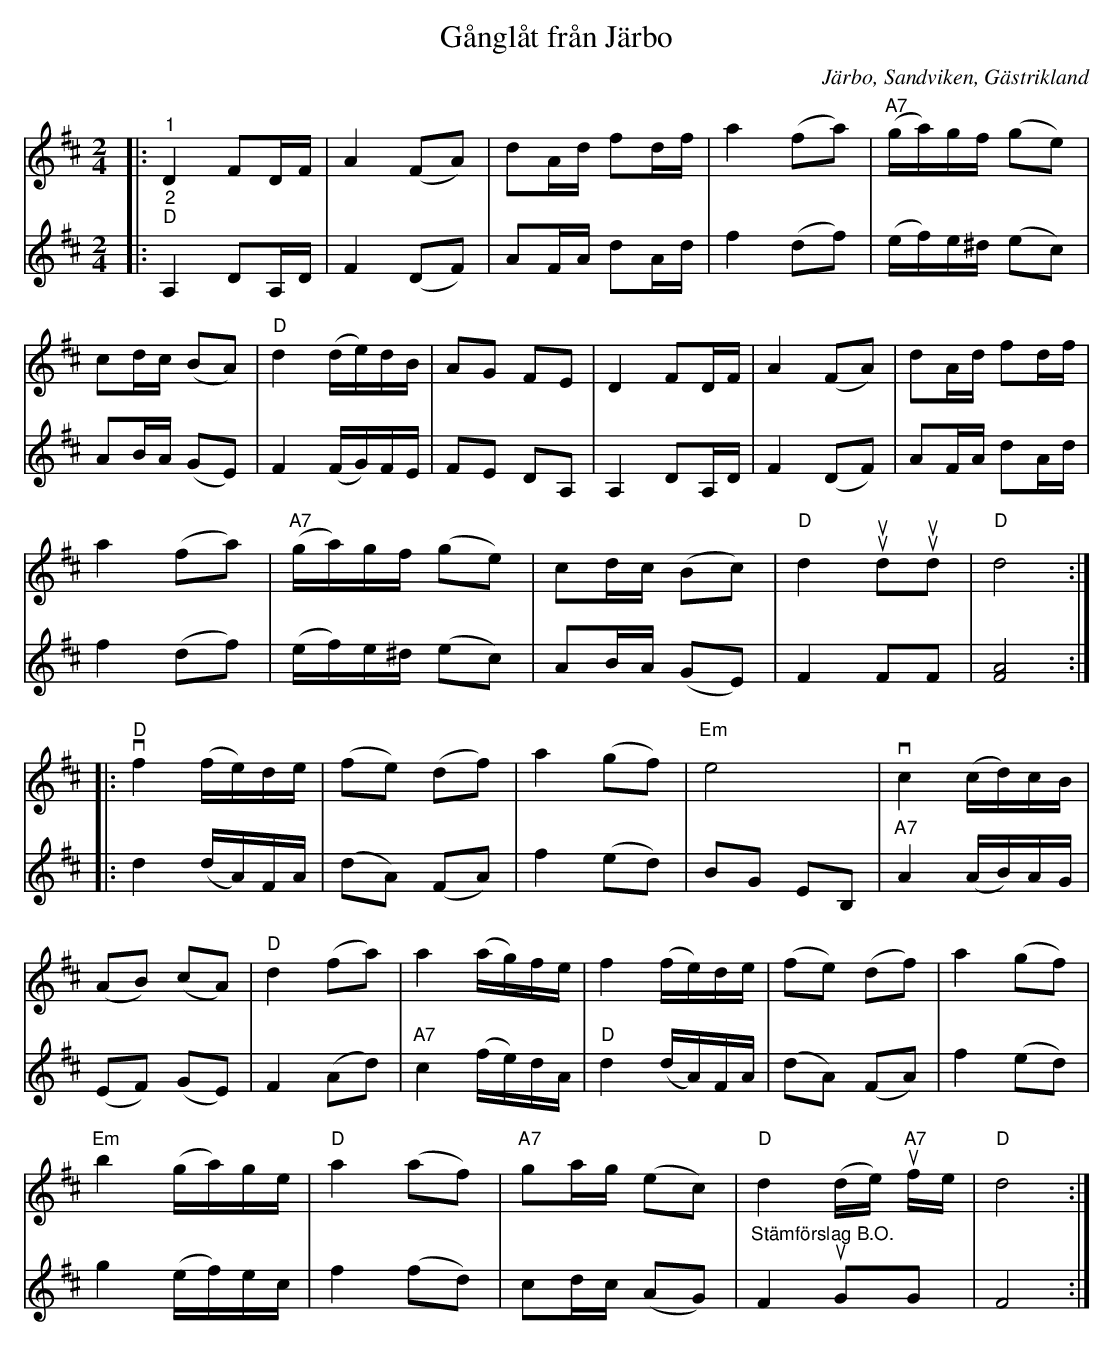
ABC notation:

X:1
T:Gånglåt från Järbo
O:Järbo, Sandviken, Gästrikland
L:1/8
M:2/4
K:D
V:1
|:"^1" D2 FD/F/ | A2 (FA) | dA/d/ fd/f/ | a2 (fa) |"A7" (g/a/)g/f/ (ge) |
cd/c/ (BA) | "D" d2 (d/e/)d/B/ | AG FE | D2 FD/F/ | A2 (FA) | dA/d/ fd/f/ |
a2 (fa) |"A7" (g/a/)g/f/ (ge) | cd/c/ (Bc) |"D" d2uu duud |"D" d4 ::
v"D" f2 (f/e/)d/e/ | (fe) (df) | a2 (gf) |"Em" e4 |v c2 (c/d/)c/B/ |
(AB) (cA) |"D" d2 (fa) | a2 (a/g/)f/e/ | f2 (f/e/)d/e/ | (fe) (df) | a2 (gf) |
"Em" b2 (g/a/)g/e/ |"D" a2 (af) |"A7" ga/g/ (ec) |"D" d2 (d/e/)"A7" uf/e/ | "D" d4 :|
V:2
|:"^2""D" A,2 DA,/D/ | F2 (DF) | AF/A/ dA/d/ | f2 (df) | (e/f/)e/^d/ (ec) |
AB/A/ (GE) | F2 (F/G/)F/E/ | FE DA, | A,2 DA,/D/ | F2 (DF) | AF/A/ dA/d/ |
f2 (df) | (e/f/)e/^d/ (ec) | AB/A/ (GE) | F2 FF | [FA]4 ::
d2 (d/A/)F/A/ | (dA) (FA) | f2 (ed) | BG EB, |"A7" A2 (A/B/)A/G/ |
(EF) (GE) | F2 (Ad) |"A7" c2 (f/e/)d/A/ |"D" d2 (d/A/)F/A/ | (dA) (FA) | f2 (ed) |
g2 (e/f/)e/c/ | f2 (fd) | cd/c/ (AG) |"^Stämförslag B.O." F2u GG | F4 :|
